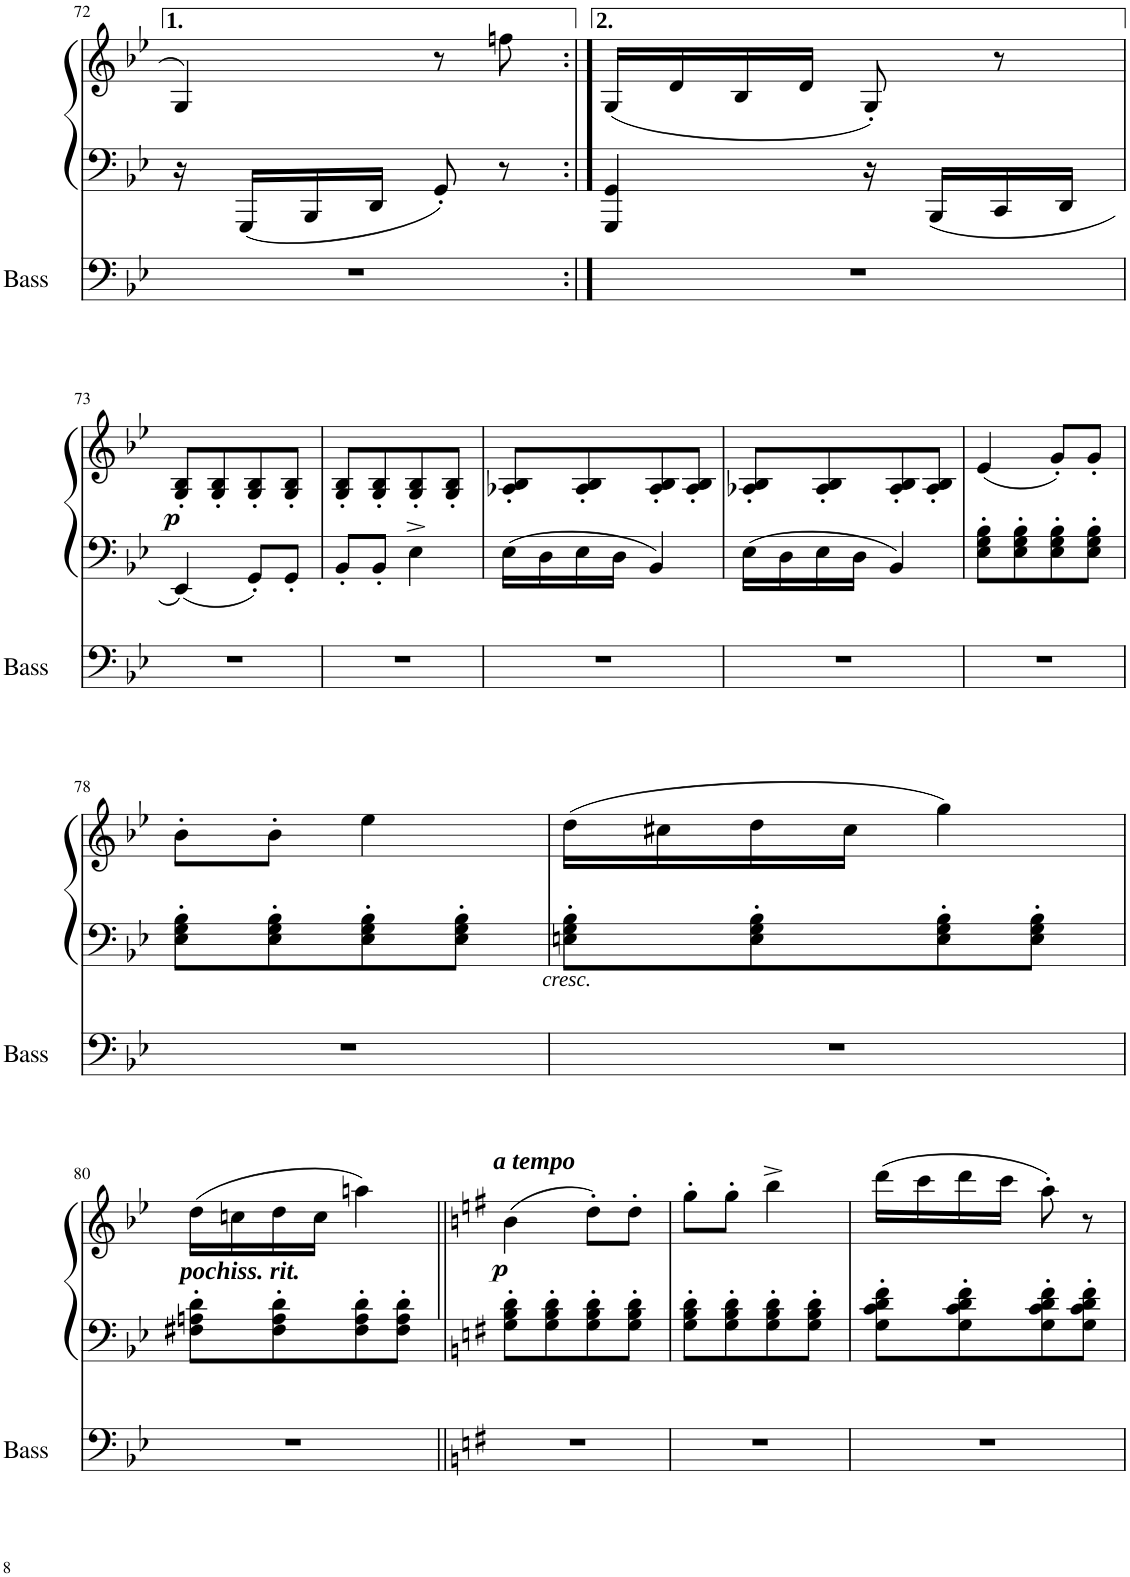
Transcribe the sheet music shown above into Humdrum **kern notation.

**kern	**kern	**kern	**dynam
*part2	*part1	*part1	*part1
*staff3	*staff2	*staff1	*staff1/2
*I"Acoustic Bass	*I"Piano	*	*
*I'Bass	*I'Pno	*	*
!!LO:PB:g=z
*clefF4	*clefF4	*clefG2	*
*Trd7c12	*	*	*
*k[b-e-]	*k[b-e-]	*k[b-e-]	*
*M2/4	*M2/4	*M2/4	*
=72	=72	=72	=72
2r	16r	4G/	.
.	16GGG/LL	.	.
.	16BBB-/	.	.
.	16DD/JJ	.	.
.	8GG'/	8r	.
.	8r	8ffn\	.
=72:|!	=72:|!	=72:|!	=72:|!
2r	4GGG/ 4GG/	(16G/LL	.
.	.	16d/	.
.	.	16B-/	.
.	.	16d/JJ	.
.	16r	8G'/)	.
.	16BBB-/LL	.	.
.	16CC/	8r	.
.	16DD/JJ	.	.
!!LO:LB:g=z
=73	=73	=73	=73
!	!	!	!LO:DY:b
2r	4EE-/	8G/' 8B-/'L	p
.	.	8G/' 8B-/'	.
.	8GG'/L	8G/' 8B-/'	.
.	8GG'/J	8G/' 8B-/'J	.
=74	=74	=74	=74
2r	8BB-'/L	8G/' 8B-/'L	.
.	8BB-'/J	8G/' 8B-/'	.
.	4E-^\	8G/' 8B-/'	.
.	.	8G/' 8B-/'J	.
=75	=75	=75	=75
2r	16E-\LL	8A-X/' 8B-/'L	.
.	16D\	.	.
.	16E-\	8A-/' 8B-/'	.
.	16D\JJ	.	.
.	4BB-/	8A-/' 8B-/'	.
.	.	8A-/' 8B-/'J	.
=76	=76	=76	=76
2r	16E-\LL	8A-X/' 8B-/'L	.
.	16D\	.	.
.	16E-\	8A-/' 8B-/'	.
.	16D\JJ	.	.
.	4BB-/	8A-/' 8B-/'	.
.	.	8A-/' 8B-/'J	.
=77	=77	=77	=77
2r	8E-\' 8G\' 8B-\'L	(4e-/	.
.	8E-\' 8G\' 8B-\'	.	.
.	8E-\' 8G\' 8B-\'	8g'/L)	.
.	8E-\' 8G\' 8B-\'J	8g'/J	.
!!LO:LB:g=z
=78	=78	=78	=78
2r	8E-\' 8G\' 8B-\'L	8b-'\L	.
.	8E-\' 8G\' 8B-\'	8b-'\J	.
.	8E-\' 8G\' 8B-\'	4ee-\	.
.	8E-\' 8G\' 8B-\'J	.	.
=79	=79	=79	=79
!	!	!	!LO:DY:b=2
2r	8En\' 8G\' 8B-\'L	(16dd\LL	other-dynamics
.	.	16cc#X\	.
.	8E\' 8G\' 8B-\'	16dd\	.
.	.	16cc#\JJ	.
.	8E\' 8G\' 8B-\'	4gg\)	.
.	8E\' 8G\' 8B-\'J	.	.
!!LO:LB:g=z
=80	=80	=80	=80
!	!	!LO:TX:b:Bi:t=pochiss. rit.	!
2r	8F#X\' 8An\' 8d\'L	(16dd\LL	.
.	.	16ccn\	.
.	8F#\' 8A\' 8d\'	16dd\	.
.	.	16cc\JJ	.
.	8F#\' 8A\' 8d\'	4aan\)	.
.	8F#\' 8A\' 8d\'J	.	.
=81||	=81||	=81||	=81||
*k[f#]	*k[f#]	*k[f#]	*
!	!	!LO:TX:a:Bi:t=a tempo	!
!	!	!	!LO:DY:b
2r	8G\' 8B\' 8d\'L	(4b\	p
.	8G\' 8B\' 8d\'	.	.
.	8G\' 8B\' 8d\'	8dd'\L)	.
.	8G\' 8B\' 8d\'J	8dd'\J	.
=82	=82	=82	=82
2r	8G\' 8B\' 8d\'L	8gg'\L	.
.	8G\' 8B\' 8d\'	8gg'\J	.
.	8G\' 8B\' 8d\'	4bb^\	.
.	8G\' 8B\' 8d\'J	.	.
=83	=83	=83	=83
2r	8G\' 8c\' 8d\' 8f#\'L	(16ddd\LL	.
.	.	16ccc\	.
.	8G\' 8c\' 8d\' 8f#\'	16ddd\	.
.	.	16ccc\JJ	.
.	8G\' 8c\' 8d\' 8f#\'	8aa'\)	.
.	8G\' 8c\' 8d\' 8f#\'J	8r	.
=	=	=	=
*-	*-	*-	*-
